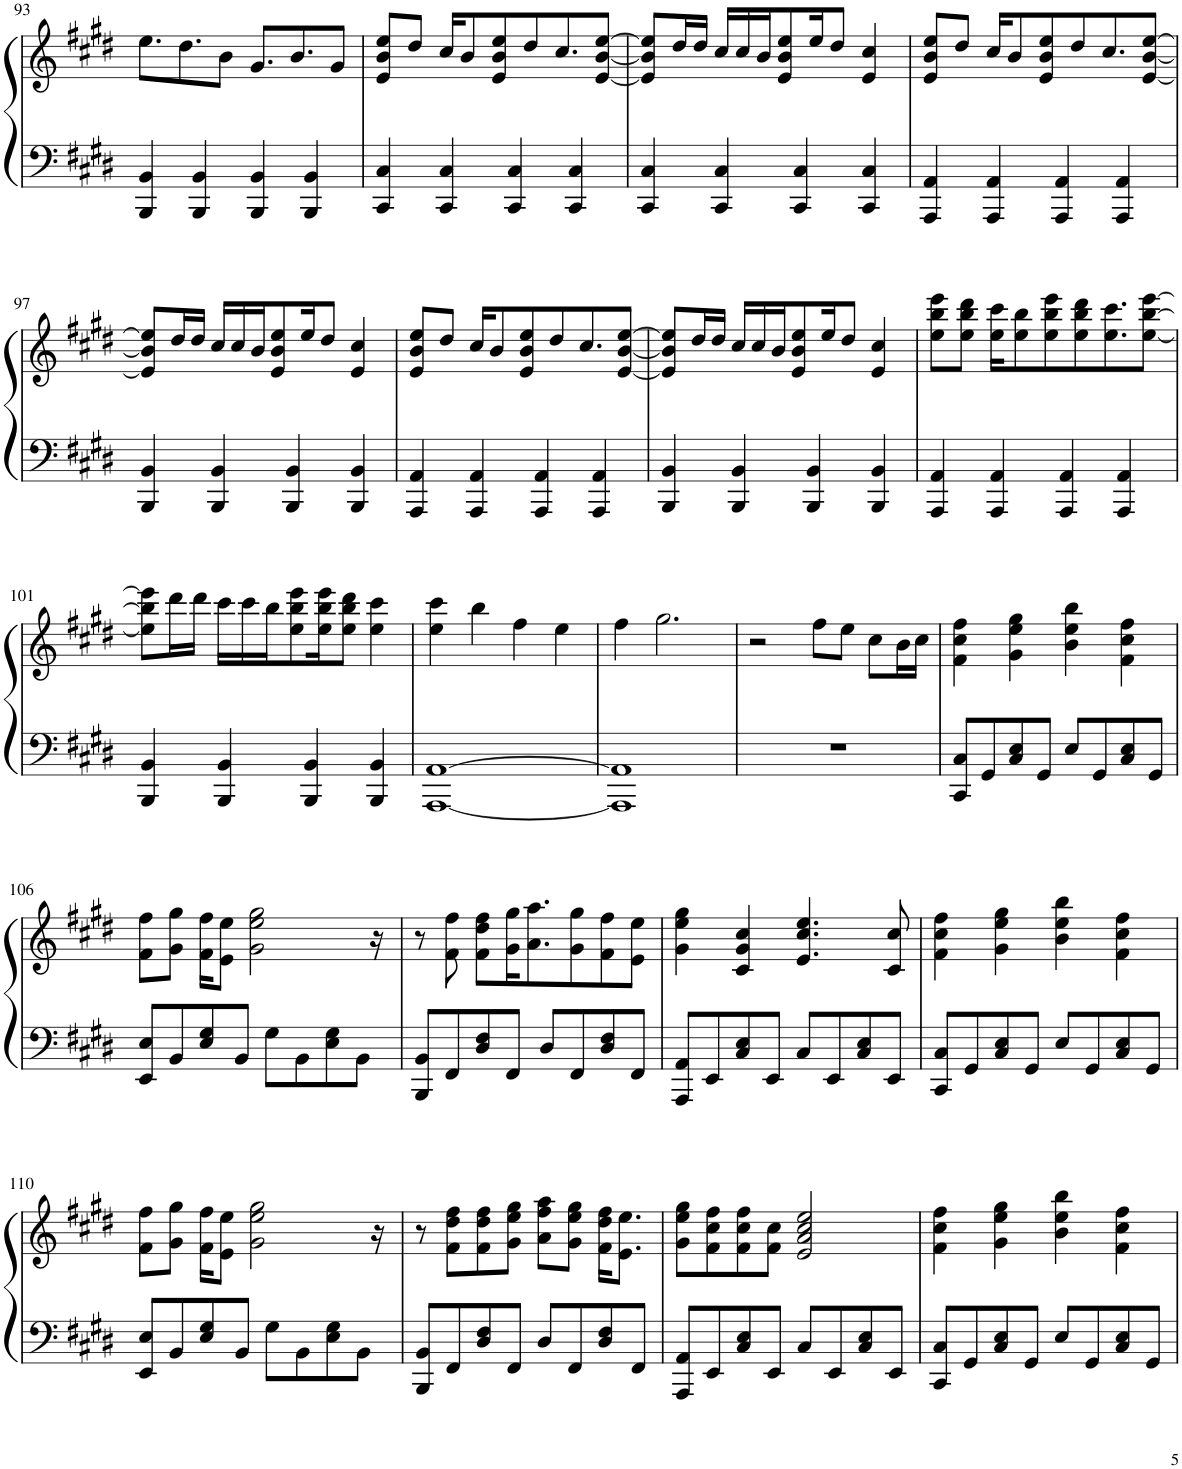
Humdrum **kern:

**kern	**kern
*part1	*part1
*staff2	*staff1
*I"Piano	*
*I'Pno.	*
!!LO:PB:g=z
*clefF4	*clefG2
*k[f#c#g#d#]	*k[f#c#g#d#]
*M4/4	*M4/4
=93	=93
4BBB/ 4BB/	8.ee\L
.	8.dd#\
4BBB/ 4BB/	.
.	8b\J
4BBB/ 4BB/	8.g#/L
.	8.b/
4BBB/ 4BB/	.
.	8g#/J
=94	=94
4CC#/ 4C#/	8e/ 8b/ 8ee/L
.	8dd#/J
4CC#/ 4C#/	16cc#/KL
.	8b/
.	8e/ 8b/ 8ee/
4CC#/ 4C#/	.
.	8dd#/
.	8.cc#/
4CC#/ 4C#/	.
.	[8e/ [8b/ [8ee/J
=95	=95
4CC#/ 4C#/	8e/] 8b/] 8ee/]L
.	16dd#/L
.	16dd#/JJ
4CC#/ 4C#/	16cc#/LL
.	16cc#/
.	16b/J
.	8e/ 8b/ 8ee/
4CC#/ 4C#/	.
.	16ee/K
.	8dd#/J
4CC#/ 4C#/	4e/ 4cc#/
=96	=96
4AAA/ 4AA/	8e/ 8b/ 8ee/L
.	8dd#/J
4AAA/ 4AA/	16cc#/KL
.	8b/
.	8e/ 8b/ 8ee/
4AAA/ 4AA/	.
.	8dd#/
.	8.cc#/
4AAA/ 4AA/	.
.	[8e/ [8b/ [8ee/J
!!LO:LB:g=z
=97	=97
4BBB/ 4BB/	8e/] 8b/] 8ee/]L
.	16dd#/L
.	16dd#/JJ
4BBB/ 4BB/	16cc#/LL
.	16cc#/
.	16b/J
.	8e/ 8b/ 8ee/
4BBB/ 4BB/	.
.	16ee/K
.	8dd#/J
4BBB/ 4BB/	4e/ 4cc#/
=98	=98
4AAA/ 4AA/	8e/ 8b/ 8ee/L
.	8dd#/J
4AAA/ 4AA/	16cc#/KL
.	8b/
.	8e/ 8b/ 8ee/
4AAA/ 4AA/	.
.	8dd#/
.	8.cc#/
4AAA/ 4AA/	.
.	[8e/ [8b/ [8ee/J
=99	=99
4BBB/ 4BB/	8e/] 8b/] 8ee/]L
.	16dd#/L
.	16dd#/JJ
4BBB/ 4BB/	16cc#/LL
.	16cc#/
.	16b/J
.	8e/ 8b/ 8ee/
4BBB/ 4BB/	.
.	16ee/K
.	8dd#/J
4BBB/ 4BB/	4e/ 4cc#/
=100	=100
4AAA/ 4AA/	8ee\ 8bb\ 8eee\L
.	8ee\ 8bb\ 8ddd#\J
4AAA/ 4AA/	16ee\ 16ccc#\KL
.	8ee\ 8bb\
.	8ee\ 8bb\ 8eee\
4AAA/ 4AA/	.
.	8ee\ 8bb\ 8ddd#\
.	8.ee\ 8.ccc#\
4AAA/ 4AA/	.
.	[8ee\ [8bb\ [8eee\J
!!LO:LB:g=z
=101	=101
4BBB/ 4BB/	8ee\] 8bb\] 8eee\]L
.	16ddd#\L
.	16ddd#\JJ
4BBB/ 4BB/	16ccc#\LL
.	16ccc#\
.	16bb\J
.	8ee\ 8bb\ 8eee\
4BBB/ 4BB/	.
.	16ee\ 16bb\ 16eee\K
.	8ee\ 8bb\ 8ddd#\J
4BBB/ 4BB/	4ee\ 4ccc#\
=102	=102
[1AAA [1AA	4ee\ 4ccc#\
.	4bb\
.	4ff#\
.	4ee\
=103	=103
1AAA] 1AA]	4ff#\
.	2.gg#\
=104	=104
1r	2r
.	8ff#\L
.	8ee\J
.	8cc#\L
.	16b\L
.	16cc#\JJ
=105	=105
8CC#/ 8C#/L	4f#\ 4cc#\ 4ff#\
8GG#/	.
8C#/ 8E/	4g#\ 4ee\ 4gg#\
8GG#/J	.
8E/L	4b\ 4ee\ 4bb\
8GG#/	.
8C#/ 8E/	4f#\ 4cc#\ 4ff#\
8GG#/J	.
!!LO:LB:g=z
=106	=106
8EE/ 8E/L	8f#\ 8ff#\L
8BB/	8g#\ 8gg#\J
8E/ 8G#/	16f#\ 16ff#\KL
.	8e\ 8ee\J
8BB/J	.
.	2g#\ 2ee\ 2gg#\
8G#\L	.
8BB\	.
8E\ 8G#\	.
8BB\J	.
.	16r
=107	=107
8BBB/ 8BB/L	8r
8FF#/	8f#\ 8ff#\
8D#/ 8F#/	8f#\ 8dd#\ 8ff#\L
8FF#/J	16g#\ 16gg#\K
.	8.a\ 8.aa\
8D#/L	.
8FF#/	8g#\ 8gg#\
8D#/ 8F#/	8f#\ 8ff#\
8FF#/J	8e\ 8ee\J
=108	=108
8AAA/ 8AA/L	4g#\ 4ee\ 4gg#\
8EE/	.
8C#/ 8E/	4c#/ 4g#/ 4cc#/
8EE/J	.
8C#/L	4.e/ 4.cc#/ 4.ee/
8EE/	.
8C#/ 8E/	.
8EE/J	8c#/ 8cc#/
=109	=109
8CC#/ 8C#/L	4f#\ 4cc#\ 4ff#\
8GG#/	.
8C#/ 8E/	4g#\ 4ee\ 4gg#\
8GG#/J	.
8E/L	4b\ 4ee\ 4bb\
8GG#/	.
8C#/ 8E/	4f#\ 4cc#\ 4ff#\
8GG#/J	.
!!LO:LB:g=z
=110	=110
8EE/ 8E/L	8f#\ 8ff#\L
8BB/	8g#\ 8gg#\J
8E/ 8G#/	16f#\ 16ff#\KL
.	8e\ 8ee\J
8BB/J	.
.	2g#\ 2ee\ 2gg#\
8G#\L	.
8BB\	.
8E\ 8G#\	.
8BB\J	.
.	16r
=111	=111
8BBB/ 8BB/L	8r
8FF#/	8f#\ 8dd#\ 8ff#\L
8D#/ 8F#/	8f#\ 8dd#\ 8ff#\
8FF#/J	8g#\ 8ee\ 8gg#\J
8D#/L	8a\ 8ff#\ 8aa\L
8FF#/	8g#\ 8ee\ 8gg#\J
8D#/ 8F#/	16f#\ 16dd#\ 16ff#\KL
.	8.e\ 8.ee\J
8FF#/J	.
=112	=112
8AAA/ 8AA/L	8g#\ 8ee\ 8gg#\L
8EE/	8f#\ 8cc#\ 8ff#\
8C#/ 8E/	8f#\ 8cc#\ 8ff#\
8EE/J	8f#\ 8cc#\J
8C#/L	2e/ 2a/ 2cc#/ 2ee/
8EE/	.
8C#/ 8E/	.
8EE/J	.
=113	=113
8CC#/ 8C#/L	4f#\ 4cc#\ 4ff#\
8GG#/	.
8C#/ 8E/	4g#\ 4ee\ 4gg#\
8GG#/J	.
8E/L	4b\ 4ee\ 4bb\
8GG#/	.
8C#/ 8E/	4f#\ 4cc#\ 4ff#\
8GG#/J	.
=	=
*-	*-
